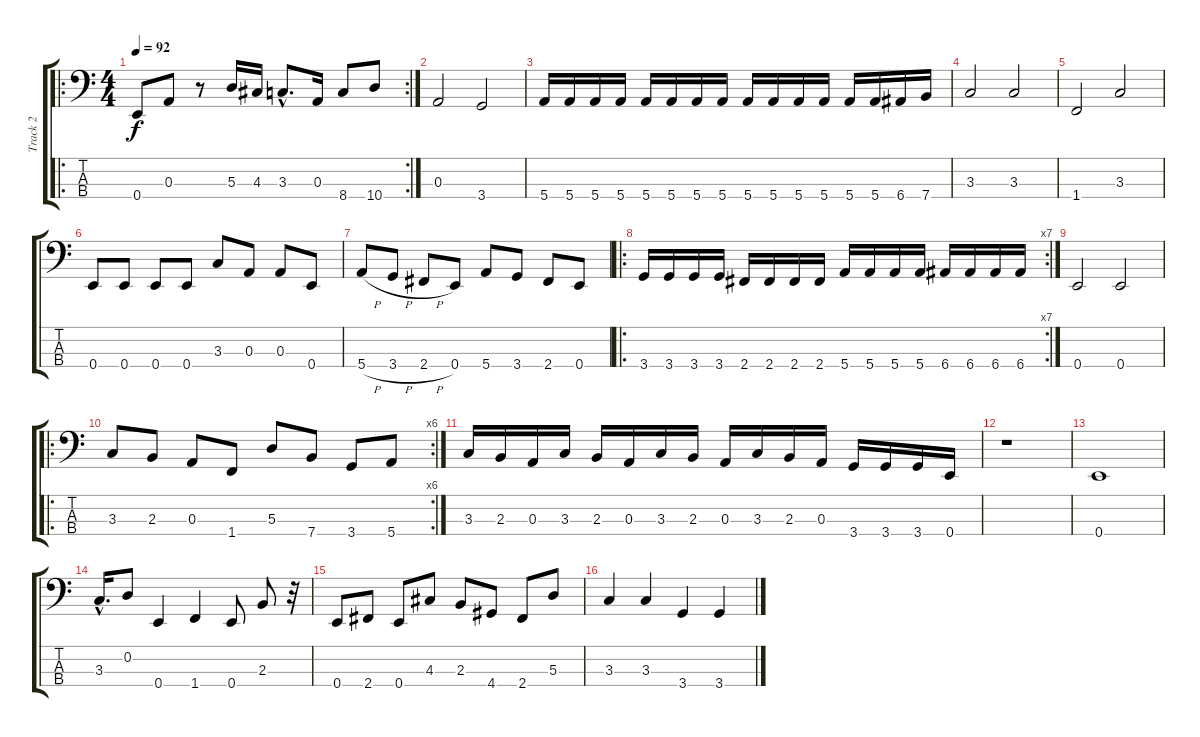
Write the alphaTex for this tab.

\track ("Track 2" "Track 2") {instrument electricbasspick}
\staff {score tabs}
\tuning (G2 D2 A1 E1) {hide}
\ro
\rc 2
\ts (4 4)
\tempo 92
\clef f4
\ks c
0.4.8{dy f instrument electricbasspick} 0.3.8 r.8 5.3.16 4.3.16 3.3{hac}.8{d} 0.3.16 8.4.8 10.4.8 |
0.3.2 3.4.2 |
5.4.16 5.4.16 5.4.16 5.4.16 5.4.16 5.4.16 5.4.16 5.4.16 5.4.16 5.4.16 5.4.16 5.4.16 5.4.16 5.4.16 6.4.16 7.4.16 |
3.3.2 3.3.2 |
1.4.2 3.3.2 |
0.4.8 0.4.8 0.4.8 0.4.8 3.3.8 0.3.8 0.3.8 0.4.8 |
5.4{h}.8 3.4{h}.8 2.4{h}.8 0.4.8 5.4.8 3.4.8 2.4.8 0.4.8 |
\ro
\rc 7
3.4.16 3.4.16 3.4.16 3.4.16 2.4.16 2.4.16 2.4.16 2.4.16 5.4.16 5.4.16 5.4.16 5.4.16 6.4.16 6.4.16 6.4.16 6.4.16 |
0.4.2 0.4.2 |
\ro
\rc 6
3.3.8 2.3.8 0.3.8 1.4.8 5.3.8 7.4.8 3.4.8 5.4.8 |
3.3.16 2.3.16 0.3.16 3.3.16 2.3.16 0.3.16 3.3.16 2.3.16 0.3.16 3.3.16 2.3.16 0.3.16 3.4.16 3.4.16 3.4.16 0.4.16 |
r.1 |
0.4.1 |
3.3{hac}.16{d} 0.2.8 0.4.4 1.4.4 0.4.8 2.3.8 r.32 |
0.4.8 2.4.8 0.4.8 4.3.8 2.3.8 4.4.8 2.4.8 5.3.8 |
3.3.4 3.3.4 3.4.4 3.4.4
